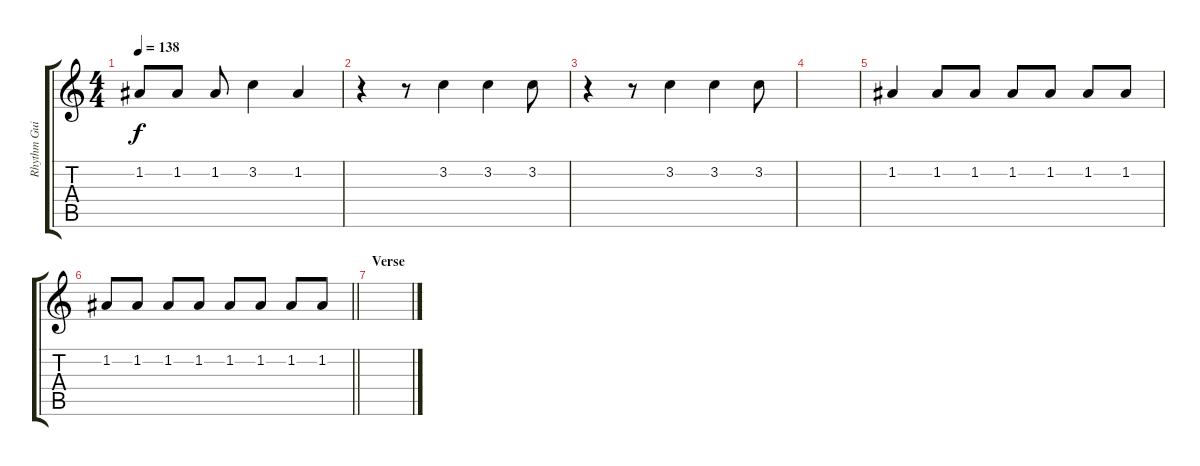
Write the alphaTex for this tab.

\track ("Rhythm Guitar" "Rhythm Gui") {instrument distortionguitar}
\staff {score tabs}
\tuning (D4 A3 F3 C3 G2 D2) {hide}
\ts (4 4)
\tempo 138
\clef g2
\ks c
1.2.8{dy f} 1.2.8 1.2.8 3.2.4 1.2.4 |
r.4 r.8 3.2.4 3.2.4 3.2.8 |
r.4 r.8 3.2.4 3.2.4 3.2.8 |
|
1.2.4 1.2.8 1.2.8 1.2.8 1.2.8 1.2.8 1.2.8 |
\barLineRight lightlight
1.2.8 1.2.8 1.2.8 1.2.8 1.2.8 1.2.8 1.2.8 1.2.8 |
\section ("" "Verse")
